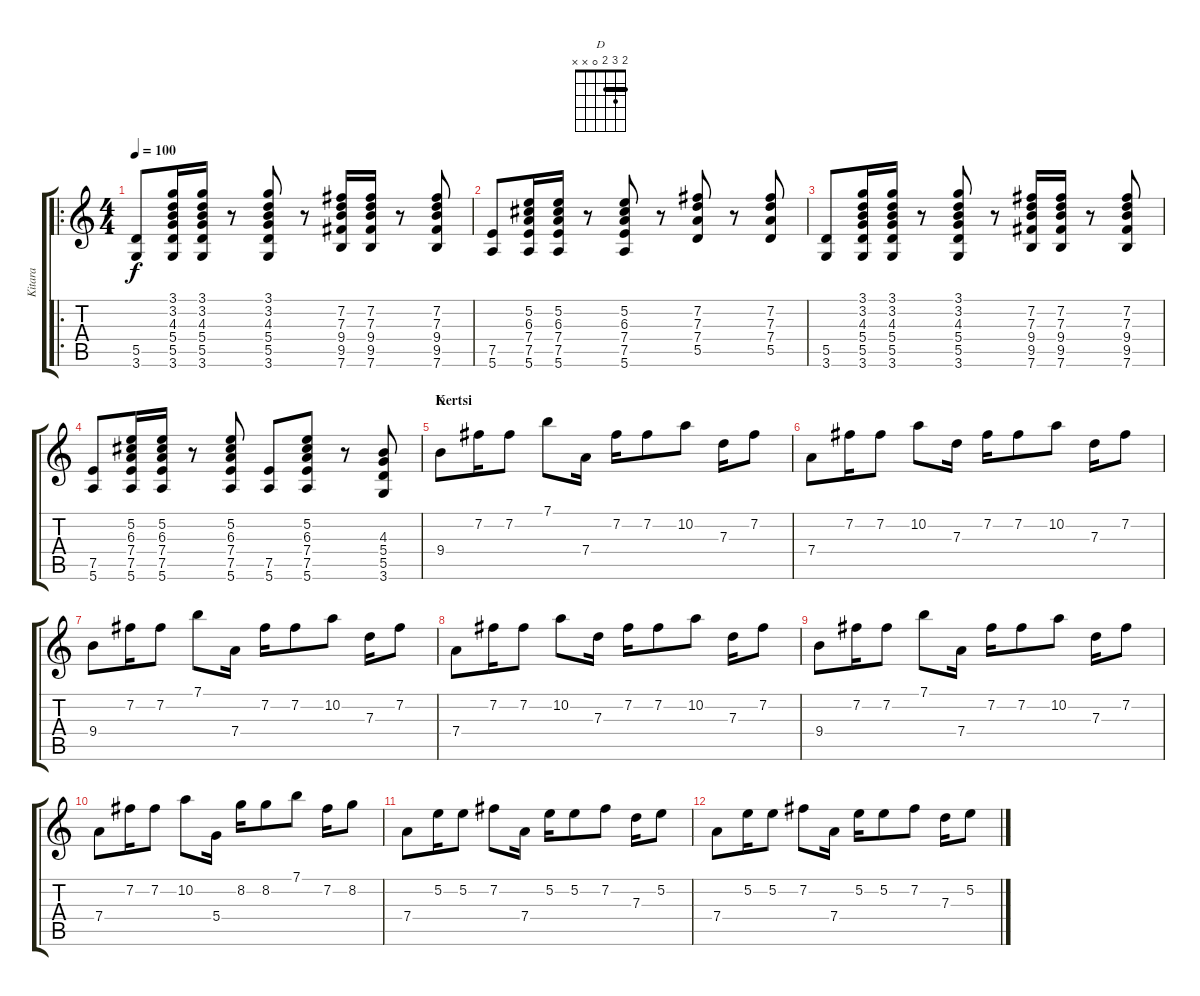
\track ("Kitara" "Kitara") {instrument electricguitarclean}
\staff {score tabs}
\tuning (E4 B3 G3 D3 A2 E2) {hide}
\chord ("D" 2 3 2 0 x x) {barre 2}
\ro
\ts (4 4)
\tempo 100
\clef g2
\ks c
(5.5 3.6).8{dy f instrument electricguitarclean} (3.1 3.2 4.3 5.4 5.5 3.6).16 (3.1 3.2 4.3 5.4 5.5 3.6).16 r.8 (3.1 3.2 4.3 5.4 5.5 3.6).8 r.8 (7.2 7.3 9.4 9.5 7.6).16 (7.2 7.3 9.4 9.5 7.6).16 r.8 (7.2 7.3 9.4 9.5 7.6).8 |
(7.5 5.6).8 (5.2 6.3 7.4 7.5 5.6).16 (5.2 6.3 7.4 7.5 5.6).16 r.8 (5.2 6.3 7.4 7.5 5.6).8 r.8 (7.2 7.3 7.4 5.5).8 r.8 (7.2 7.3 7.4 5.5).8 |
(5.5 3.6).8 (3.1 3.2 4.3 5.4 5.5 3.6).16 (3.1 3.2 4.3 5.4 5.5 3.6).16 r.8 (3.1 3.2 4.3 5.4 5.5 3.6).8 r.8 (7.2 7.3 9.4 9.5 7.6).16 (7.2 7.3 9.4 9.5 7.6).16 r.8 (7.2 7.3 9.4 9.5 7.6).8 |
(7.5 5.6).8 (5.2 6.3 7.4 7.5 5.6).16 (5.2 6.3 7.4 7.5 5.6).16 r.8 (5.2 6.3 7.4 7.5 5.6).8 (7.5 5.6).8 (5.2 6.3 7.4 7.5 5.6).8 r.8 (4.3 5.4 5.5 3.6).8 |
\section ("" "Kertsi")
9.4.8{ch "D"} 7.2.16 7.2.8 7.1.8 7.4.16 7.2.16 7.2.8 10.2.8 7.3.16 7.2.8 |
7.4.8 7.2.16 7.2.8 10.2.8 7.3.16 7.2.16 7.2.8 10.2.8 7.3.16 7.2.8 |
9.4.8 7.2.16 7.2.8 7.1.8 7.4.16 7.2.16 7.2.8 10.2.8 7.3.16 7.2.8 |
7.4.8 7.2.16 7.2.8 10.2.8 7.3.16 7.2.16 7.2.8 10.2.8 7.3.16 7.2.8 |
9.4.8 7.2.16 7.2.8 7.1.8 7.4.16 7.2.16 7.2.8 10.2.8 7.3.16 7.2.8 |
7.4.8 7.2.16 7.2.8 10.2.8 5.4.16 8.2.16 8.2.8 7.1.8 7.2.16 8.2.8 |
7.4.8 5.2.16 5.2.8 7.2.8 7.4.16 5.2.16 5.2.8 7.2.8 7.3.16 5.2.8 |
7.4.8 5.2.16 5.2.8 7.2.8 7.4.16 5.2.16 5.2.8 7.2.8 7.3.16 5.2.8
